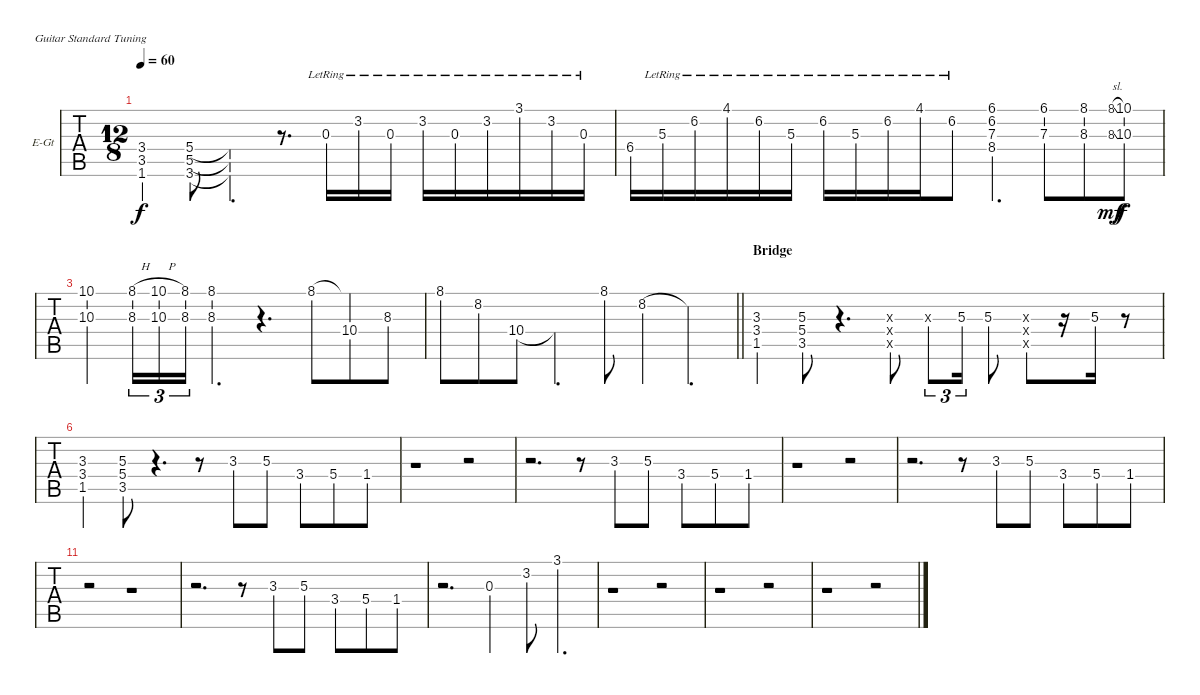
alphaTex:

\bracketExtendMode nobrackets
\firstSystemTrackNameOrientation horizontal
\otherSystemsTrackNameOrientation horizontal
\defaultBarNumberDisplay FirstOfSystem
\track ("Rhythm I" "E-Gt") {mute instrument overdrivenguitar}
\staff {tabs}
\tuning (E4 B3 G3 D3 A2 E2)
\ts (12 8)
\tempo 60
\clef g2
\ks cminor
(3.4 3.5 1.6).4{dy f} (5.4 5.5 3.6).8 (5.4{t} 5.5{t} 3.6{t}).4{d} r.8{d} 0.3{lr}.16 3.2{lr}.16 0.3{lr}.16 3.2{lr}.16 0.3{lr}.16 3.2{lr}.16 3.1{lr}.16 3.2{lr}.16 0.3{lr}.16 |
6.4.16 5.3{lr}.16 6.2{lr}.16 4.1{lr}.16 6.2{lr}.16 5.3{lr}.16 6.2{lr}.16 5.3{lr}.16 6.2{lr}.16 4.1{lr}.16 6.2{lr}.8 (6.1 6.2 7.3 8.4).4{d} (6.1 7.3).8 (8.1 8.3).8 (8.1{sl} 8.3{sl}).8{gr dy mf} (10.1 10.3).8{dy f} |
(10.1 10.3).4 (8.1{h} 8.3{h}).16{tu (3 2)} (10.1{h} 10.3{h}).16{tu (3 2)} (8.1 8.3).16{tu (3 2)} (8.1 8.3).4{d} r.4{d} 8.1.8 (8.1{t} 10.4).8 8.3.8 |
\barLineRight lightlight
8.1.8 8.2.8 10.4.8 10.4{t}.4{d} 8.1.8 8.2.4 8.2{t}.4{d} |
\section ("" "Bridge")
(3.3 3.4 1.5).4 (5.3 5.4 3.5).8 r.4{d} (5.3{x} 5.4{x} 3.5{x}).8 5.3{x}.8{tu (3 2)} 5.3.16{tu (3 2)} 5.3.8 (5.3{x} 5.4{x} 5.5{x}).8 r.16 5.3.16 r.8 |
(3.3 3.4 1.5).4 (5.3 5.4 3.5).8 r.4{d} r.8 3.3.8 5.3.8 3.4.8 5.4.8 1.4.8 |
r.1 r.2 |
r.2{d} r.8 3.3.8 5.3.8 3.4.8 5.4.8 1.4.8 |
r.1 r.2 |
r.2{d} r.8 3.3.8 5.3.8 3.4.8 5.4.8 1.4.8 |
r.2 r.1 |
r.2{d} r.8 3.3.8 5.3.8 3.4.8 5.4.8 1.4.8 |
r.2{d} 0.3.4 3.2.8 3.1.4{d} |
r.1 r.2 |
r.1 r.2 |
r.1 r.2
